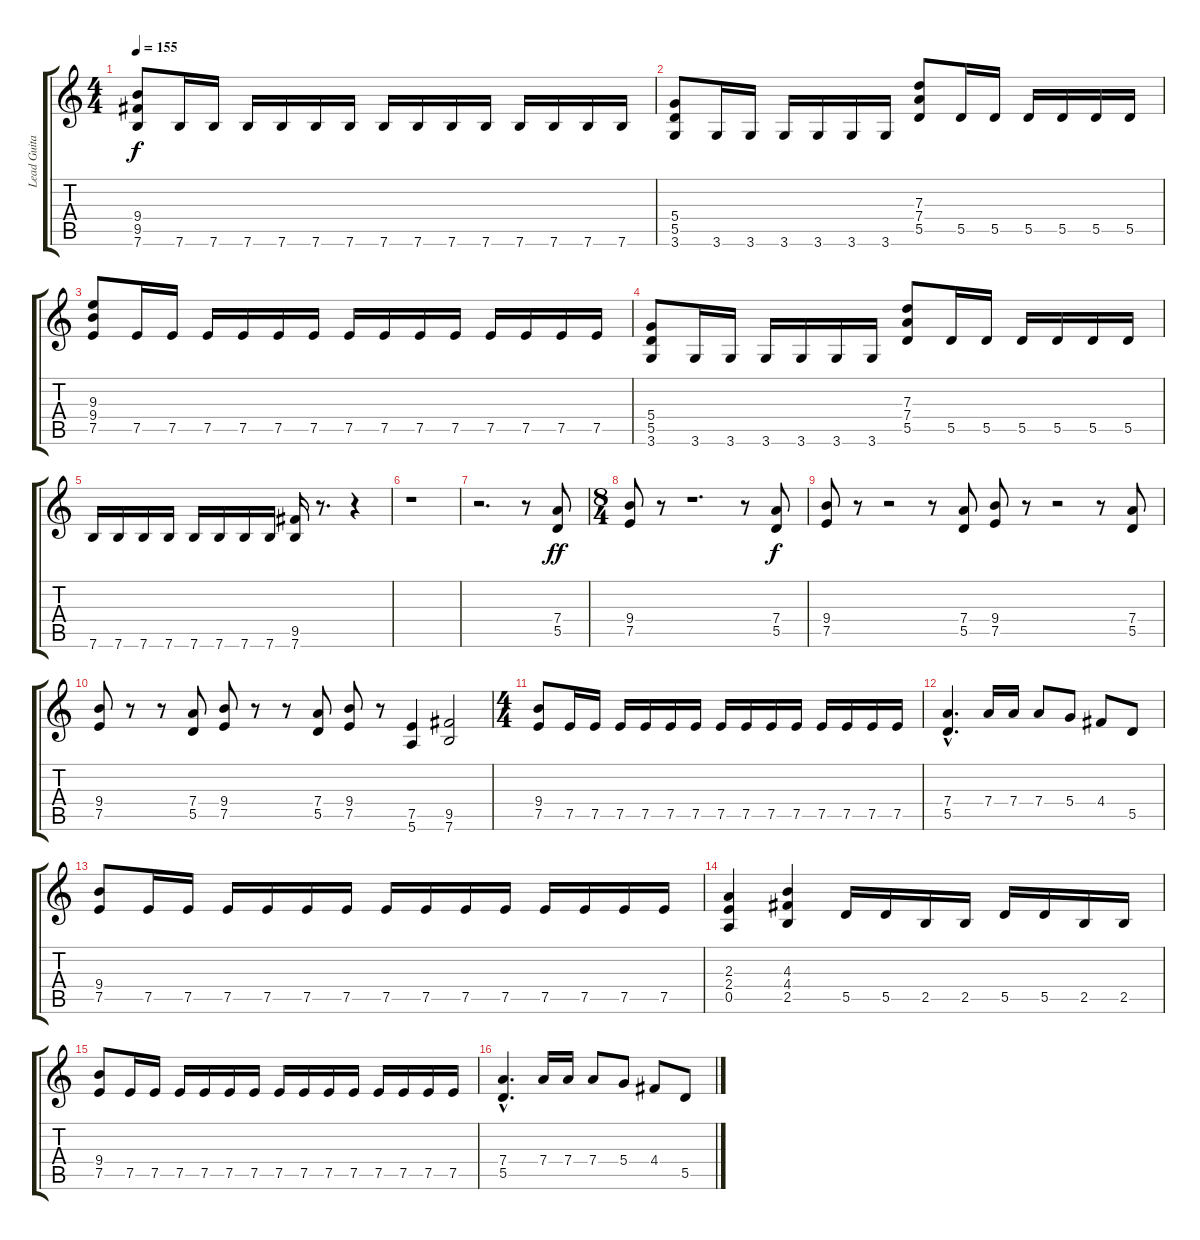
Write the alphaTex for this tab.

\track ("Lead Guitar" "Lead Guita") {instrument distortionguitar}
\staff {score tabs}
\tuning (E4 B3 G3 D3 A2 E2) {hide}
\ts (4 4)
\tempo 155
\clef g2
\ks c
(9.4 9.5 7.6).8{dy f} 7.6.16 7.6.16 7.6.16 7.6.16 7.6.16 7.6.16 7.6.16 7.6.16 7.6.16 7.6.16 7.6.16 7.6.16 7.6.16 7.6.16 |
(5.4 5.5 3.6).8 3.6.16 3.6.16 3.6.16 3.6.16 3.6.16 3.6.16 (7.3 7.4 5.5).8 5.5.16 5.5.16 5.5.16 5.5.16 5.5.16 5.5.16 |
(9.3 9.4 7.5).8 7.5.16 7.5.16 7.5.16 7.5.16 7.5.16 7.5.16 7.5.16 7.5.16 7.5.16 7.5.16 7.5.16 7.5.16 7.5.16 7.5.16 |
(5.4 5.5 3.6).8 3.6.16 3.6.16 3.6.16 3.6.16 3.6.16 3.6.16 (7.3 7.4 5.5).8 5.5.16 5.5.16 5.5.16 5.5.16 5.5.16 5.5.16 |
7.6.16 7.6.16 7.6.16 7.6.16 7.6.16 7.6.16 7.6.16 7.6.16 (9.5 7.6).16 r.8{d} r.4 |
r.1 |
r.2{d} r.8 (7.4 5.5).8{dy ff} |
\ts (8 4)
(9.4 7.5).8 r.8 r.1{d} r.8 (7.4 5.5).8{dy f} |
(9.4 7.5).8 r.8 r.2 r.8 (7.4 5.5).8 (9.4 7.5).8 r.8 r.2 r.8 (7.4 5.5).8 |
(9.4 7.5).8 r.8 r.8 (7.4 5.5).8 (9.4 7.5).8 r.8 r.8 (7.4 5.5).8 (9.4 7.5).8 r.8 (7.5 5.6).4 (9.5 7.6).2 |
\ts (4 4)
(9.4 7.5).8 7.5.16 7.5.16 7.5.16 7.5.16 7.5.16 7.5.16 7.5.16 7.5.16 7.5.16 7.5.16 7.5.16 7.5.16 7.5.16 7.5.16 |
(7.4{hac} 5.5{hac}).4{d} 7.4.16 7.4.16 7.4.8 5.4.8 4.4.8 5.5.8 |
(9.4 7.5).8 7.5.16 7.5.16 7.5.16 7.5.16 7.5.16 7.5.16 7.5.16 7.5.16 7.5.16 7.5.16 7.5.16 7.5.16 7.5.16 7.5.16 |
(2.3 2.4 0.5).4 (4.3 4.4 2.5).4 5.5.16 5.5.16 2.5.16 2.5.16 5.5.16 5.5.16 2.5.16 2.5.16 |
(9.4 7.5).8 7.5.16 7.5.16 7.5.16 7.5.16 7.5.16 7.5.16 7.5.16 7.5.16 7.5.16 7.5.16 7.5.16 7.5.16 7.5.16 7.5.16 |
(7.4{hac} 5.5{hac}).4{d} 7.4.16 7.4.16 7.4.8 5.4.8 4.4.8 5.5.8
